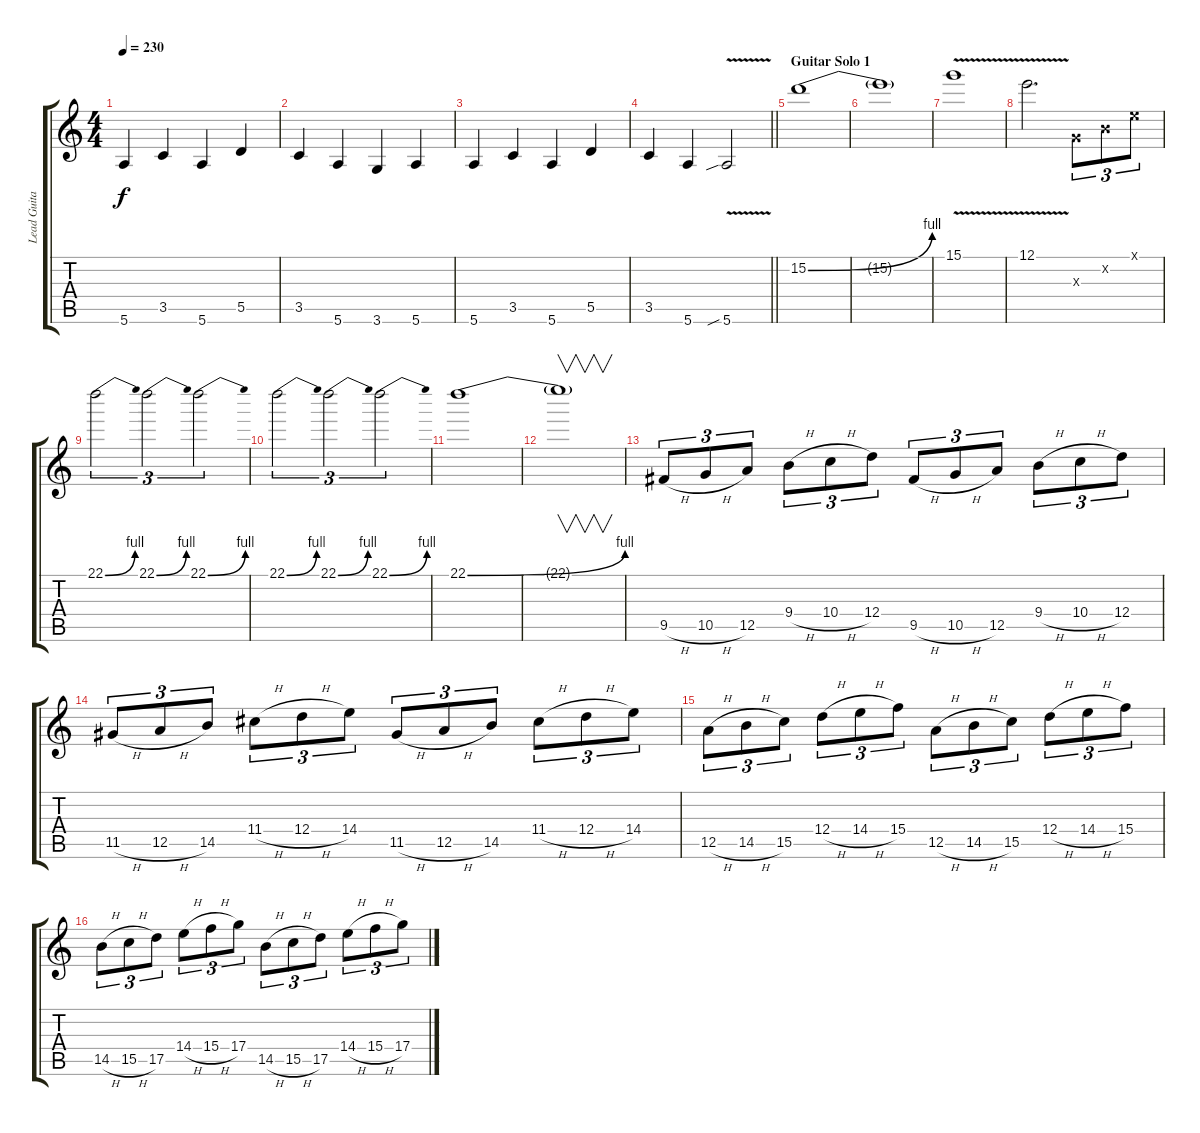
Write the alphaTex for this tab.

\track ("Lead Guitar" "Lead Guita") {instrument distortionguitar}
\staff {score tabs}
\tuning (E4 B3 G3 D3 A2 E2) {hide}
\ts (4 4)
\tempo 230
\clef g2
\ks c
5.6.4{dy f} 3.5.4 5.6.4 5.5.4 |
3.5.4 5.6.4 3.6.4 5.6.4 |
5.6.4 3.5.4 5.6.4 5.5.4 |
\barLineRight lightlight
3.5.4 5.6.4 5.6{v sib}.2 |
\section ("" "Guitar Solo 1")
15.2{be (bend 0 0 60 4)}.1{volume 13} |
15.2{t}.1 |
15.1{v}.1 |
12.1{v}.2{d} 0.3{x}.8{tu (3 2)} 0.2{x}.8{tu (3 2)} 0.1{x}.8{tu (3 2)} |
22.1{be (bend 0 0 60 4)}.2{tu (3 2)} 22.1{be (bend 0 0 60 4)}.2{tu (3 2)} 22.1{be (bend 0 0 60 4)}.2{tu (3 2)} |
22.1{be (bend 0 0 60 4)}.2{tu (3 2)} 22.1{be (bend 0 0 60 4)}.2{tu (3 2)} 22.1{be (bend 0 0 60 4)}.2{tu (3 2)} |
22.1{be (bend 0 0 60 4)}.1{volume 13} |
22.1{t}.1{v} |
9.5{h}.8{tu (3 2)} 10.5{h}.8{tu (3 2)} 12.5.8{tu (3 2)} 9.4{h}.8{tu (3 2)} 10.4{h}.8{tu (3 2)} 12.4.8{tu (3 2)} 9.5{h}.8{tu (3 2)} 10.5{h}.8{tu (3 2)} 12.5.8{tu (3 2)} 9.4{h}.8{tu (3 2)} 10.4{h}.8{tu (3 2)} 12.4.8{tu (3 2)} |
11.5{h}.8{tu (3 2)} 12.5{h}.8{tu (3 2)} 14.5.8{tu (3 2)} 11.4{h}.8{tu (3 2)} 12.4{h}.8{tu (3 2)} 14.4.8{tu (3 2)} 11.5{h}.8{tu (3 2)} 12.5{h}.8{tu (3 2)} 14.5.8{tu (3 2)} 11.4{h}.8{tu (3 2)} 12.4{h}.8{tu (3 2)} 14.4.8{tu (3 2)} |
12.5{h}.8{tu (3 2)} 14.5{h}.8{tu (3 2)} 15.5.8{tu (3 2)} 12.4{h}.8{tu (3 2)} 14.4{h}.8{tu (3 2)} 15.4.8{tu (3 2)} 12.5{h}.8{tu (3 2)} 14.5{h}.8{tu (3 2)} 15.5.8{tu (3 2)} 12.4{h}.8{tu (3 2)} 14.4{h}.8{tu (3 2)} 15.4.8{tu (3 2)} |
14.5{h}.8{tu (3 2)} 15.5{h}.8{tu (3 2)} 17.5.8{tu (3 2)} 14.4{h}.8{tu (3 2)} 15.4{h}.8{tu (3 2)} 17.4.8{tu (3 2)} 14.5{h}.8{tu (3 2)} 15.5{h}.8{tu (3 2)} 17.5.8{tu (3 2)} 14.4{h}.8{tu (3 2)} 15.4{h}.8{tu (3 2)} 17.4.8{tu (3 2)}
